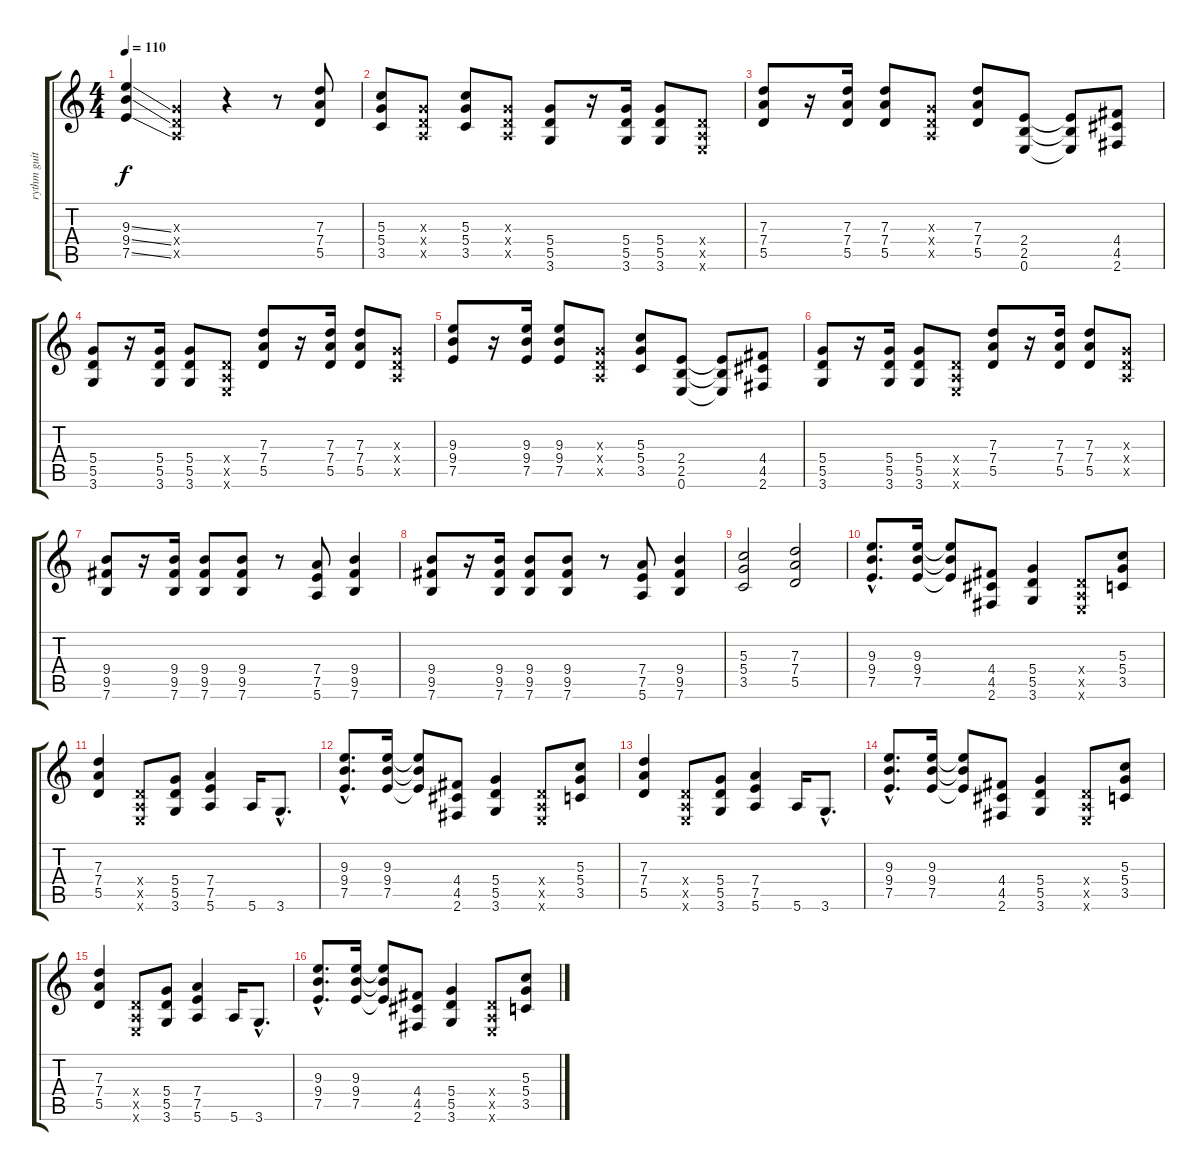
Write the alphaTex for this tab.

\track ("rythm guitar" "rythm guit") {instrument overdrivenguitar}
\staff {score tabs}
\tuning (E4 B3 G3 D3 A2 E2) {hide}
\ts (4 4)
\tempo 110
\clef g2
\ks c
(9.3{ss} 9.4{ss} 7.5{ss}).4{dy f} (0.3{x} 0.4{x} 0.5{x}).4 r.4 r.8 (7.3 7.4 5.5).8 |
(5.3 5.4 3.5).8 (0.3{x} 0.4{x} 0.5{x}).8 (5.3 5.4 3.5).8 (0.3{x} 0.4{x} 0.5{x}).8 (5.4 5.5 3.6).8 r.16 (5.4 5.5 3.6).16 (5.4 5.5 3.6).8 (0.4{x} 0.5{x} 0.6{x}).8 |
(7.3 7.4 5.5).8 r.16 (7.3 7.4 5.5).16 (7.3 7.4 5.5).8 (0.3{x} 0.4{x} 0.5{x}).8 (7.3 7.4 5.5).8 (2.4 2.5 0.6).8 (2.4{t} 2.5{t} 0.6{t}).8 (4.4 4.5 2.6).8 |
(5.4 5.5 3.6).8 r.16 (5.4 5.5 3.6).16 (5.4 5.5 3.6).8 (0.4{x} 0.5{x} 0.6{x}).8 (7.3 7.4 5.5).8 r.16 (7.3 7.4 5.5).16 (7.3 7.4 5.5).8 (0.3{x} 0.4{x} 0.5{x}).8 |
(9.3 9.4 7.5).8 r.16 (9.3 9.4 7.5).16 (9.3 9.4 7.5).8 (0.3{x} 0.4{x} 0.5{x}).8 (5.3 5.4 3.5).8 (2.4 2.5 0.6).8 (2.4{t} 2.5{t} 0.6{t}).8 (4.4 4.5 2.6).8 |
(5.4 5.5 3.6).8 r.16 (5.4 5.5 3.6).16 (5.4 5.5 3.6).8 (0.4{x} 0.5{x} 0.6{x}).8 (7.3 7.4 5.5).8 r.16 (7.3 7.4 5.5).16 (7.3 7.4 5.5).8 (0.3{x} 0.4{x} 0.5{x}).8 |
(9.4 9.5 7.6).8 r.16 (9.4 9.5 7.6).16 (9.4 9.5 7.6).8 (9.4 9.5 7.6).8 r.8 (7.4 7.5 5.6).8 (9.4 9.5 7.6).4 |
(9.4 9.5 7.6).8 r.16 (9.4 9.5 7.6).16 (9.4 9.5 7.6).8 (9.4 9.5 7.6).8 r.8 (7.4 7.5 5.6).8 (9.4 9.5 7.6).4 |
(5.3 5.4 3.5).2 (7.3 7.4 5.5).2 |
(9.3{hac} 9.4{hac} 7.5{hac}).8{d} (9.3 9.4 7.5).16 (9.3{t} 9.4{t} 7.5{t}).8 (4.4 4.5 2.6).8 (5.4 5.5 3.6).4 (0.4{x} 0.5{x} 0.6{x}).8 (5.3 5.4 3.5).8 |
(7.3 7.4 5.5).4 (0.4{x} 0.5{x} 0.6{x}).8 (5.4 5.5 3.6).8 (7.4 7.5 5.6).4 5.6.16 3.6{hac}.8{d} |
(9.3{hac} 9.4{hac} 7.5{hac}).8{d} (9.3 9.4 7.5).16 (9.3{t} 9.4{t} 7.5{t}).8 (4.4 4.5 2.6).8 (5.4 5.5 3.6).4 (0.4{x} 0.5{x} 0.6{x}).8 (5.3 5.4 3.5).8 |
(7.3 7.4 5.5).4 (0.4{x} 0.5{x} 0.6{x}).8 (5.4 5.5 3.6).8 (7.4 7.5 5.6).4 5.6.16 3.6{hac}.8{d} |
(9.3{hac} 9.4{hac} 7.5{hac}).8{d} (9.3 9.4 7.5).16 (9.3{t} 9.4{t} 7.5{t}).8 (4.4 4.5 2.6).8 (5.4 5.5 3.6).4 (0.4{x} 0.5{x} 0.6{x}).8 (5.3 5.4 3.5).8 |
(7.3 7.4 5.5).4 (0.4{x} 0.5{x} 0.6{x}).8 (5.4 5.5 3.6).8 (7.4 7.5 5.6).4 5.6.16 3.6{hac}.8{d} |
(9.3{hac} 9.4{hac} 7.5{hac}).8{d} (9.3 9.4 7.5).16 (9.3{t} 9.4{t} 7.5{t}).8 (4.4 4.5 2.6).8 (5.4 5.5 3.6).4 (0.4{x} 0.5{x} 0.6{x}).8 (5.3 5.4 3.5).8
